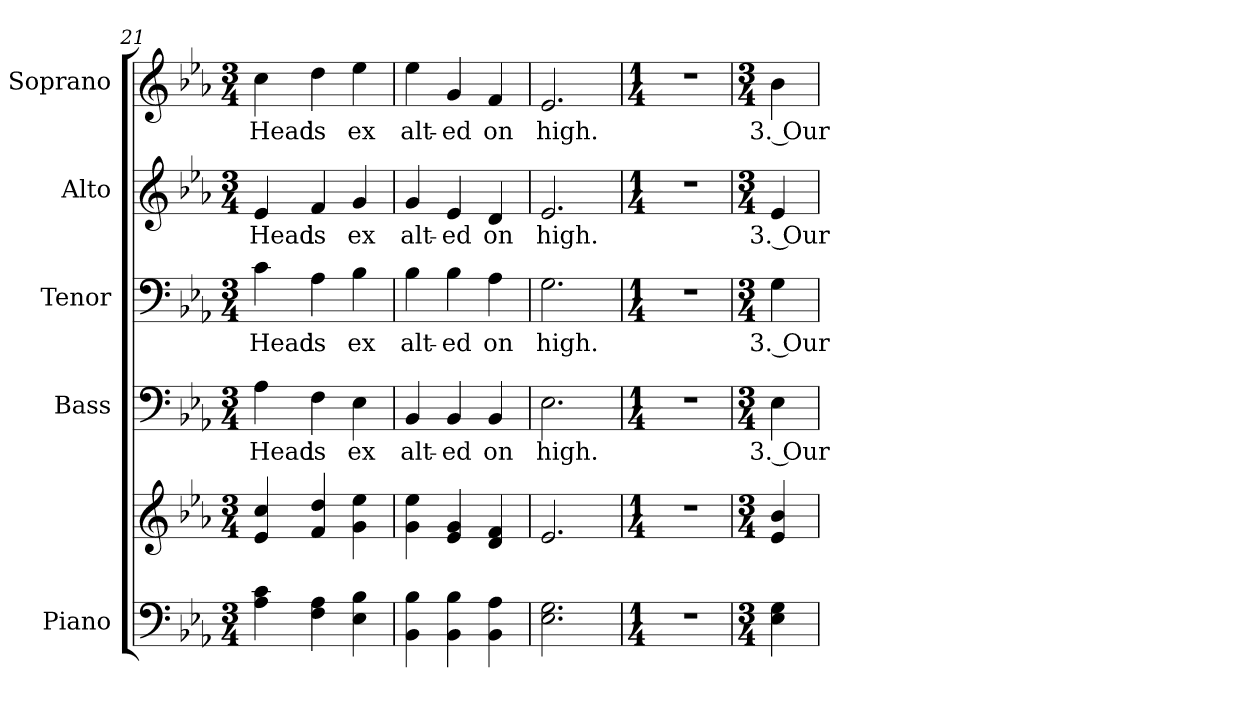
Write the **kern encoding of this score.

**kern	**kern	**kern	**text	**kern	**text	**kern	**text	**kern	**text
*part5	*part5	*part4	*part4	*part3	*part3	*part2	*part2	*part1	*part1
*staff6	*staff5	*staff4	*staff4	*staff3	*staff3	*staff2	*staff2	*staff1	*staff1
*I"Piano	*	*I"Bass	*	*I"Tenor	*	*I"Alto	*	*I"Soprano	*
*I'Pno.	*	*I'B.	*	*I'T.	*	*I'A.	*	*I'S.	*
!!LO:PB:g=z
*clefF4	*clefG2	*clefF4	*	*clefF4	*	*clefG2	*	*clefG2	*
*k[b-e-a-]	*k[b-e-a-]	*k[b-e-a-]	*	*k[b-e-a-]	*	*k[b-e-a-]	*	*k[b-e-a-]	*
*E-:	*E-:	*E-:	*	*E-:	*	*E-:	*	*E-:	*
*M3/4	*M3/4	*M3/4	*	*M3/4	*	*M3/4	*	*M3/4	*
=21	=21	=21	=21	=21	=21	=21	=21	=21	=21
!	!	!	!LO:LY:b:color=#000000	!	!	!	!	!	!
!	!	!	!	!	!LO:LY:b:color=#000000	!	!	!	!
!	!	!	!	!	!	!	!LO:LY:b:color=#000000	!	!
!	!	!	!	!	!	!	!	!	!LO:LY:b:color=#000000
4A-i\ 4ci	4e-i/ 4cci	4A-i\	Head	4ci\	Head	4e-i/	Head	4cci\	Head
!	!	!	!LO:LY:b:color=#000000	!	!	!	!	!	!
!	!	!	!	!	!LO:LY:b:color=#000000	!	!	!	!
!	!	!	!	!	!	!	!LO:LY:b:color=#000000	!	!
!	!	!	!	!	!	!	!	!	!LO:LY:b:color=#000000
4Fi\ 4A-i	4fi/ 4ddi	4Fi\	is	4A-i\	is	4fi/	is	4ddi\	is
!	!	!	!LO:LY:b:color=#000000	!	!	!	!	!	!
!	!	!	!	!	!LO:LY:b:color=#000000	!	!	!	!
!	!	!	!	!	!	!	!LO:LY:b:color=#000000	!	!
!	!	!	!	!	!	!	!	!	!LO:LY:b:color=#000000
4E-i\ 4B-i	4gi\ 4ee-i	4E-i\	ex	4B-i\	ex	4gi/	ex	4ee-i\	ex
=22	=22	=22	=22	=22	=22	=22	=22	=22	=22
!	!	!	!LO:LY:b:color=#000000	!	!	!	!	!	!
!	!	!	!	!	!LO:LY:b:color=#000000	!	!	!	!
!	!	!	!	!	!	!	!LO:LY:b:color=#000000	!	!
!	!	!	!	!	!	!	!	!	!LO:LY:b:color=#000000
4BB-i\ 4B-i	4gi\ 4ee-i	4BB-i/	alt-	4B-i\	alt-	4gi/	alt-	4ee-i\	alt-
!	!	!	!LO:LY:b:color=#000000	!	!	!	!	!	!
!	!	!	!	!	!LO:LY:b:color=#000000	!	!	!	!
!	!	!	!	!	!	!	!LO:LY:b:color=#000000	!	!
!	!	!	!	!	!	!	!	!	!LO:LY:b:color=#000000
4BB-i\ 4B-i	4e-i/ 4gi	4BB-i/	-ed	4B-i\	-ed	4e-i/	-ed	4gi/	-ed
!	!	!	!LO:LY:b:color=#000000	!	!	!	!	!	!
!	!	!	!	!	!LO:LY:b:color=#000000	!	!	!	!
!	!	!	!	!	!	!	!LO:LY:b:color=#000000	!	!
!	!	!	!	!	!	!	!	!	!LO:LY:b:color=#000000
4BB-i\ 4A-i	4di/ 4fi	4BB-i/	on	4A-i\	on	4di/	on	4fi/	on
=23	=23	=23	=23	=23	=23	=23	=23	=23	=23
!	!	!	!LO:LY:b:color=#000000	!	!	!	!	!	!
!	!	!	!	!	!LO:LY:b:color=#000000	!	!	!	!
!	!	!	!	!	!	!	!LO:LY:b:color=#000000	!	!
!	!	!	!	!	!	!	!	!	!LO:LY:b:color=#000000
2.E-i\ 2.Gi	2.e-i/	2.E-i\	high.	2.Gi\	high.	2.e-i/	high.	2.e-i/	high.
!!LO:PB:g=z
=24	=24	=24	=24	=24	=24	=24	=24	=24	=24
*M1/4	*M1/4	*M1/4	*	*M1/4	*	*M1/4	*	*M1/4	*
!LO:N:vis=1	!LO:N:vis=1	!LO:N:vis=1	!	!LO:N:vis=1	!	!LO:N:vis=1	!	!	!
4r	4r	4r	.	4r	.	4r	.	4r	.
=25	=25	=25	=25	=25	=25	=25	=25	=25	=25
*M3/4	*M3/4	*M3/4	*	*M3/4	*	*M3/4	*	*M3/4	*
!	!	!	!LO:LY:b:color=#000000	!	!	!	!	!	!
!	!	!	!	!	!LO:LY:b:color=#000000	!	!	!	!
!	!	!	!	!	!	!	!LO:LY:b:color=#000000	!	!
!	!	!	!	!	!	!	!	!	!LO:LY:b:color=#000000
4E-i\ 4Gi	4e-i/ 4b-i	4E-i\	3. Our	4Gi\	3. Our	4e-i/	3. Our	4b-i\	3. Our
=	=	=	=	=	=	=	=	=	=
*-	*-	*-	*-	*-	*-	*-	*-	*-	*-
